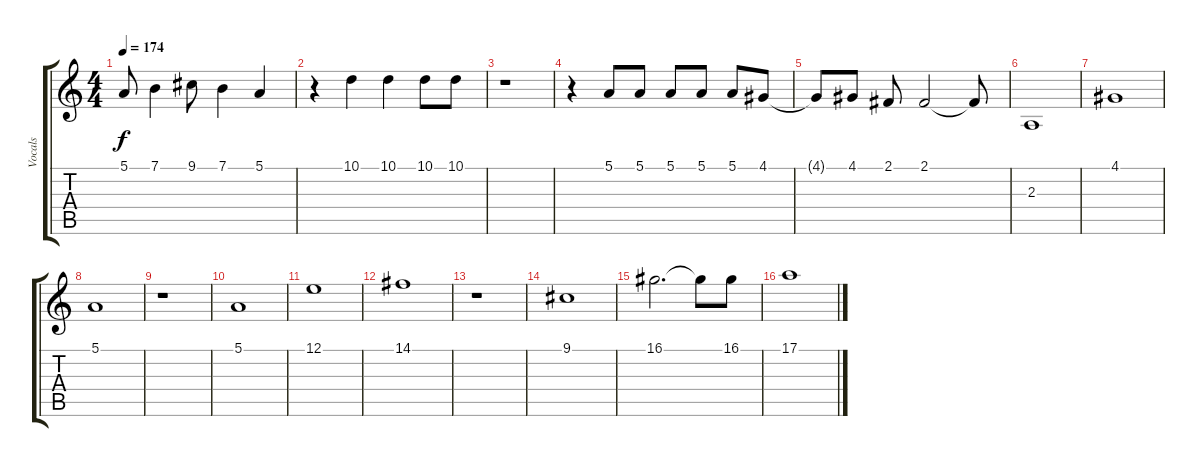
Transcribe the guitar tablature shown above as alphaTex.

\track ("Vocals" "Vocals") {instrument lead3calliope}
\staff {score tabs}
\tuning (E4 B3 G3 D3 A2 E2) {hide}
\ts (4 4)
\tempo 174
\clef g2
\ks c
5.1{t}.8{dy f} 7.1.4 9.1.8 7.1.4 5.1.4 |
r.4 10.1.4 10.1.4 10.1.8 10.1.8 |
r.1 |
r.4 5.1.8 5.1.8 5.1.8 5.1.8 5.1.8 4.1.8 |
4.1{t}.8 4.1.8 2.1.8 2.1.2 2.1{t}.8 |
2.3.1 |
4.1.1 |
5.1.1 |
r.1 |
5.1.1 |
12.1.1 |
14.1.1 |
r.1 |
9.1.1 |
16.1.2{d} 16.1{t}.8 16.1.8 |
17.1.1
